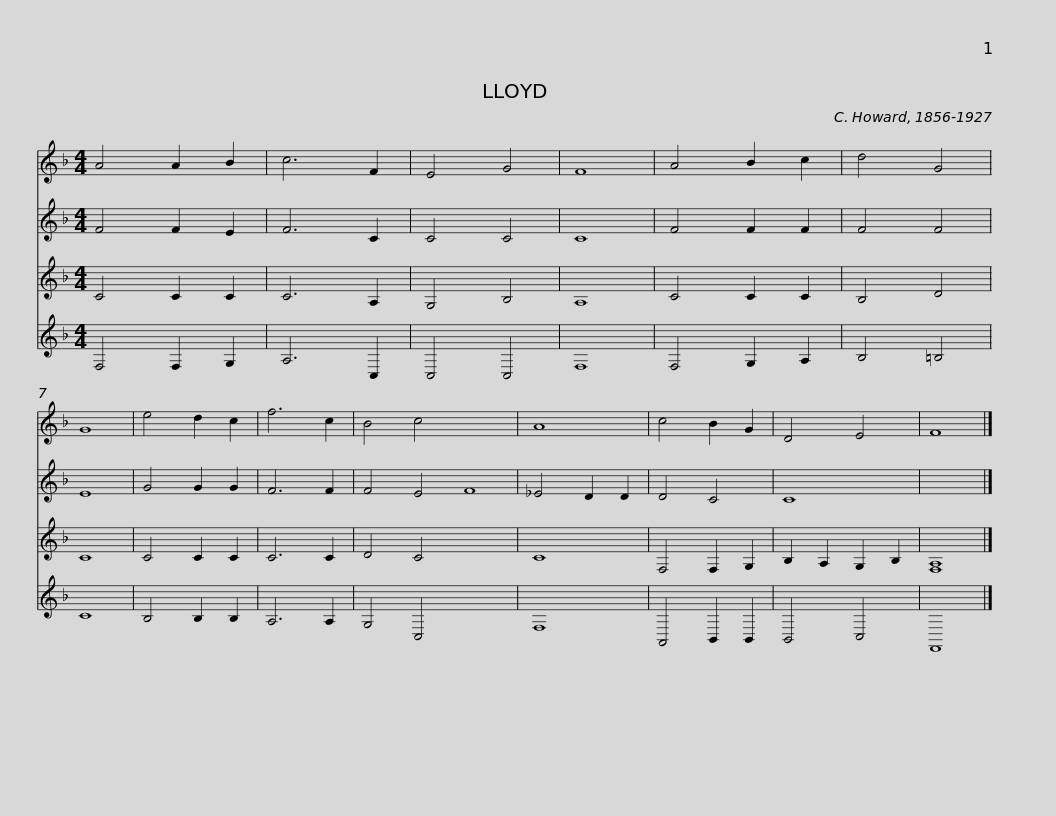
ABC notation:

X:1
%%score 1 2 3 4
L:1/8
M:4/4
I:linebreak $
K:F
V:1 treble
V:2 treble
V:3 treble
V:4 treble
V:1
 A4 A2 B2 | c6 F2 | E4 G4 | F8 | A4 B2 c2 | %5
 d4 G4 | G8 | e4 d2 c2 | f6 c2 | B4 c4 x8 | %10
 A8 |$ c4 B2 G2 | D4 E4 | F8 |] %14
V:2
 F4 F2 E2 | F6 C2 | C4 C4 | C8 | F4 F2 F2 | %5
 F4 F4 | E8 | G4 G2 G2 | F6 F2 | F4 E4 F8 | %10
 _E4 D2 D2 |$ D4 C4 | C8 | x8 |] %14
V:3
 C4 C2 C2 | C6 A,2 | G,4 B,4 | A,8 | C4 C2 C2 | %5
 B,4 D4 | C8 | C4 C2 C2 | C6 C2 | D4 C4 x8 | %10
 C8 |$ F,4 F,2 G,2 | B,2 A,2 G,2 B,2 | [F,A,]8 |] %14
V:4
 F,4 F,2 G,2 | A,6 C,2 | C,4 C,4 | F,8 | F,4 G,2 A,2 | %5
 B,4 =B,4 | C8 | B,4 B,2 B,2 | A,6 A,2 | G,4 C,4 x8 | %10
 F,8 |$ A,,4 B,,2 B,,2 | B,,4 C,4 | F,,8 |] %14
